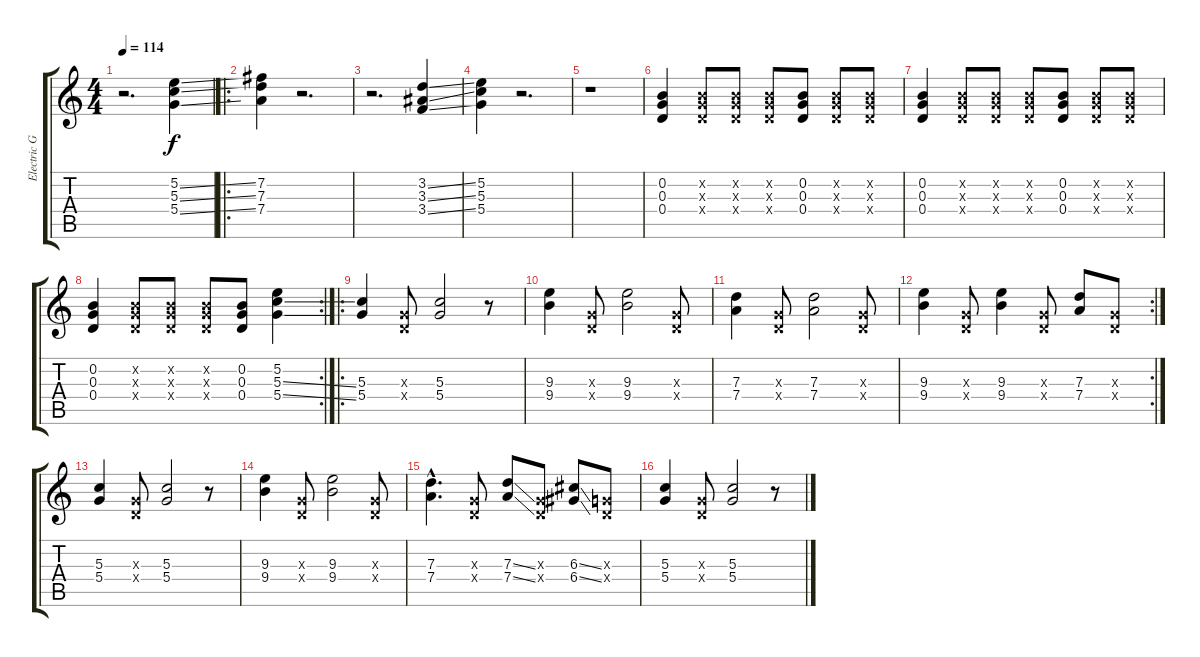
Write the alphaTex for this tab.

\track ("Electric Guitar 1" "Electric G") {instrument electricguitarjazz}
\staff {score tabs}
\tuning (D4 B3 G3 D3 G2 D2) {hide}
\ts (4 4)
\tempo 114
\clef g2
\ks c
r.2{d dy f instrument electricguitarjazz} (5.2{ss} 5.3{ss} 5.4{ss}).4 |
\ro
(7.2 7.3 7.4).4 r.2{d} |
r.2{d} (3.2{ss} 3.3{ss} 3.4{ss}).4 |
(5.2 5.3 5.4).4 r.2{d} |
r.1 |
(0.2 0.3 0.4).4 (0.2{x} 0.3{x} 0.4{x}).8 (0.2{x} 0.3{x} 0.4{x}).8 (0.2{x} 0.3{x} 0.4{x}).8 (0.2 0.3 0.4).8 (0.2{x} 0.3{x} 0.4{x}).8 (0.2{x} 0.3{x} 0.4{x}).8 |
(0.2 0.3 0.4).4 (0.2{x} 0.3{x} 0.4{x}).8 (0.2{x} 0.3{x} 0.4{x}).8 (0.2{x} 0.3{x} 0.4{x}).8 (0.2 0.3 0.4).8 (0.2{x} 0.3{x} 0.4{x}).8 (0.2{x} 0.3{x} 0.4{x}).8 |
\rc 2
(0.2 0.3 0.4).4 (0.2{x} 0.3{x} 0.4{x}).8 (0.2{x} 0.3{x} 0.4{x}).8 (0.2{x} 0.3{x} 0.4{x}).8 (0.2 0.3 0.4).8 (5.2 5.3{ss} 5.4{ss}).4 |
\ro
(5.3 5.4).4 (0.3{x} 0.4{x}).8 (5.3 5.4).2 r.8 |
(9.3 9.4).4 (0.3{x} 0.4{x}).8 (9.3 9.4).2 (0.3{x} 0.4{x}).8 |
(7.3 7.4).4 (0.3{x} 0.4{x}).8 (7.3 7.4).2 (0.3{x} 0.4{x}).8 |
\rc 2
(9.3 9.4).4 (0.3{x} 0.4{x}).8 (9.3 9.4).4 (0.3{x} 0.4{x}).8 (7.3 7.4).8 (0.3{x} 0.4{x}).8 |
(5.3 5.4).4 (0.3{x} 0.4{x}).8 (5.3 5.4).2 r.8 |
(9.3 9.4).4 (0.3{x} 0.4{x}).8 (9.3 9.4).2 (0.3{x} 0.4{x}).8 |
(7.3{hac} 7.4{hac}).4{d} (0.3{x} 0.4{x}).8 (7.3{ss} 7.4{ss}).8 (0.3{x} 0.4{x}).8 (6.3{ss} 6.4{ss}).8 (0.3{x} 0.4{x}).8 |
(5.3 5.4).4 (0.3{x} 0.4{x}).8 (5.3 5.4).2 r.8
